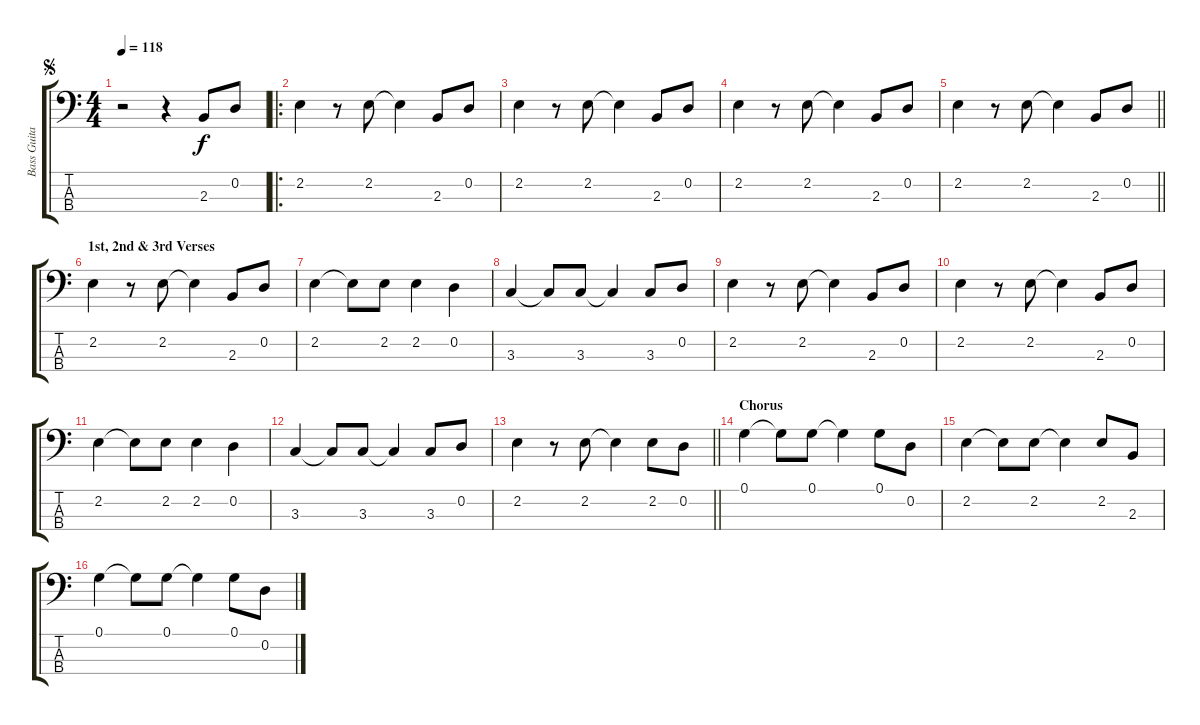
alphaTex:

\track ("Bass Guitar" "Bass Guita") {instrument electricbassfinger}
\staff {score tabs}
\tuning (G2 D2 A1 E1) {hide}
\ts (4 4)
\jump segno
\tempo 118
\clef f4
\ks c
r.2{dy f instrument electricbassfinger} r.4 2.3.8 0.2.8 |
\ro
2.2.4 r.8 2.2.8 2.2{t}.4 2.3.8 0.2.8 |
2.2.4 r.8 2.2.8 2.2{t}.4 2.3.8 0.2.8 |
2.2.4 r.8 2.2.8 2.2{t}.4 2.3.8 0.2.8 |
\barLineRight lightlight
2.2.4 r.8 2.2.8 2.2{t}.4 2.3.8 0.2.8 |
\section ("" "1st, 2nd & 3rd Verses")
2.2.4 r.8 2.2.8 2.2{t}.4 2.3.8 0.2.8 |
2.2.4 2.2{t}.8 2.2.8 2.2.4 0.2.4 |
3.3.4 3.3{t}.8 3.3.8 3.3{t}.4 3.3.8 0.2.8 |
2.2.4 r.8 2.2.8 2.2{t}.4 2.3.8 0.2.8 |
2.2.4 r.8 2.2.8 2.2{t}.4 2.3.8 0.2.8 |
2.2.4 2.2{t}.8 2.2.8 2.2.4 0.2.4 |
3.3.4 3.3{t}.8 3.3.8 3.3{t}.4 3.3.8 0.2.8 |
\barLineRight lightlight
2.2.4 r.8 2.2.8 2.2{t}.4 2.2.8 0.2.8 |
\section ("" "Chorus")
0.1.4 0.1{t}.8 0.1.8 0.1{t}.4 0.1.8 0.2.8 |
2.2.4 2.2{t}.8 2.2.8 2.2{t}.4 2.2.8 2.3.8 |
0.1.4 0.1{t}.8 0.1.8 0.1{t}.4 0.1.8 0.2.8
